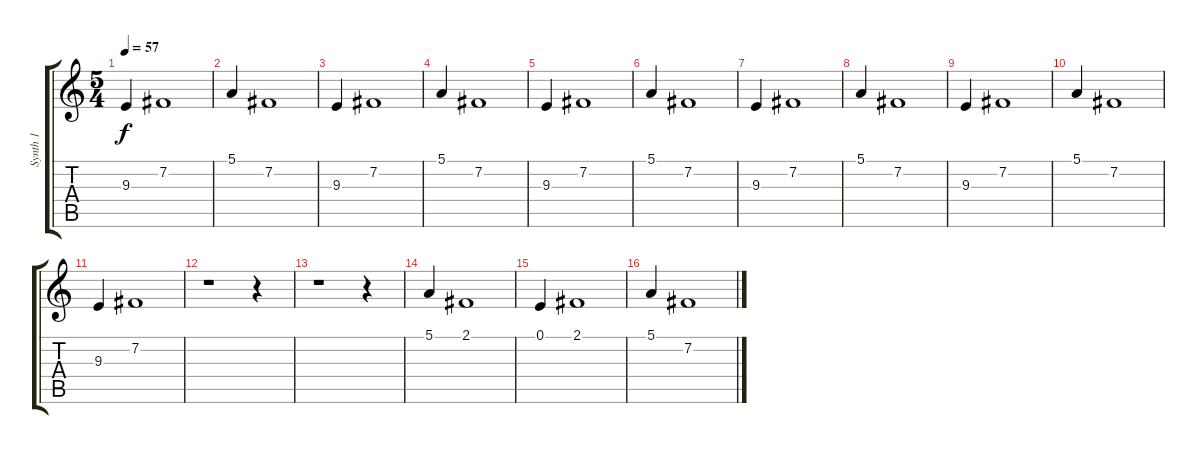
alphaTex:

\track ("Synth 1" "Synth 1") {instrument pad2warm}
\staff {score tabs}
\tuning (E4 B3 G3 D3 A2 E2) {hide}
\ts (5 4)
\tempo 57
\clef g2
\ks c
9.3.4{dy f} 7.2.1 |
5.1.4 7.2.1 |
9.3.4 7.2.1 |
5.1.4 7.2.1 |
9.3.4 7.2.1 |
5.1.4 7.2.1 |
9.3.4 7.2.1 |
5.1.4 7.2.1 |
9.3.4 7.2.1 |
5.1.4 7.2.1 |
9.3.4 7.2.1 |
r.1 r.4 |
r.1 r.4 |
5.1.4 2.1.1 |
0.1.4 2.1.1 |
5.1.4 7.2.1
